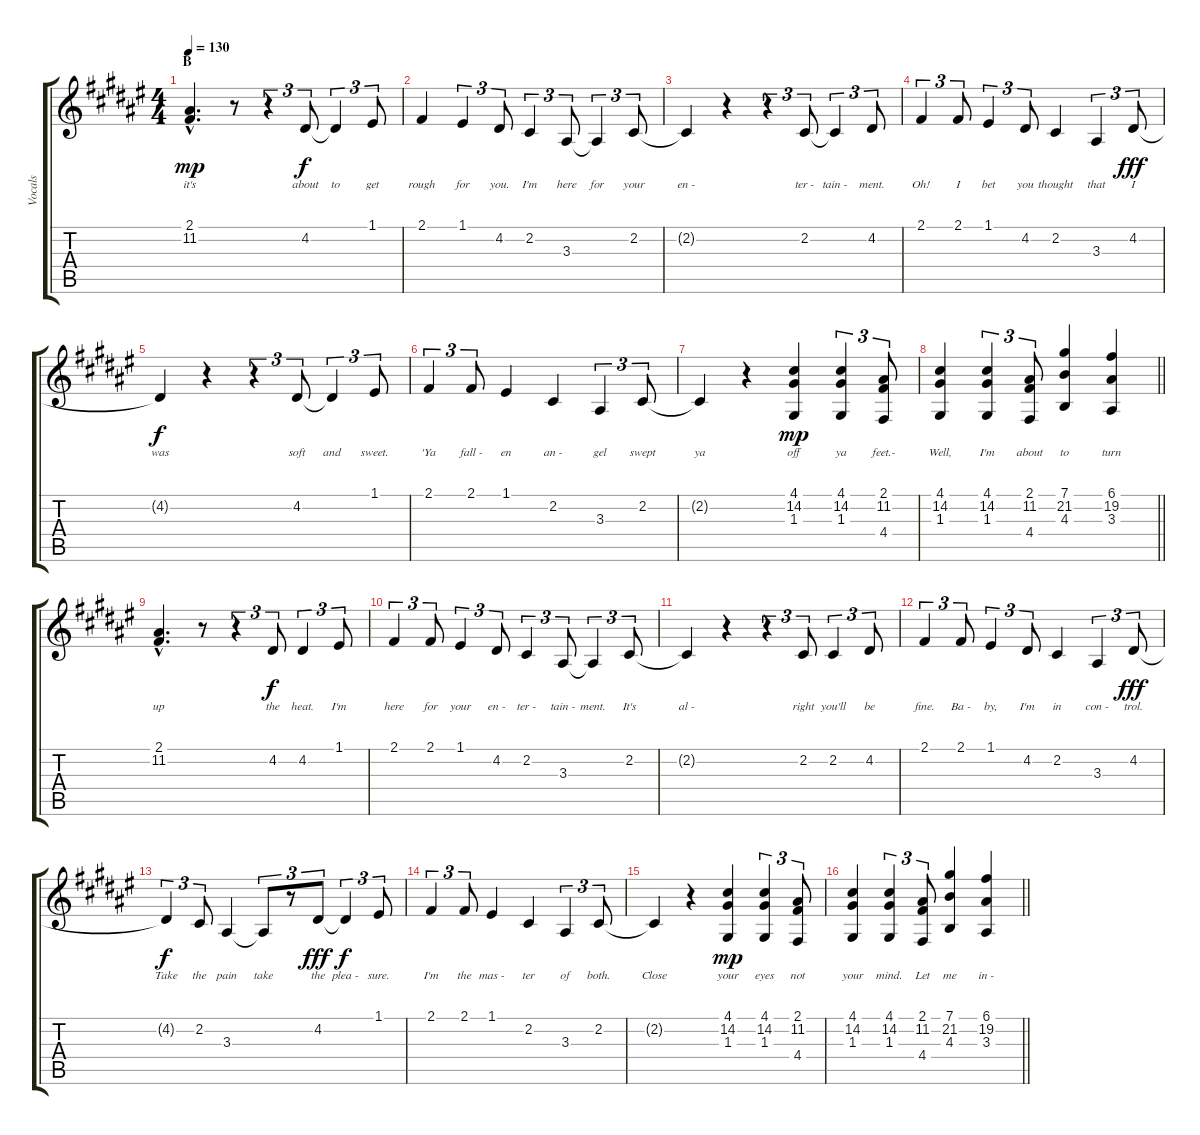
\track ("Vocals" "Vocals") {instrument oboe}
\staff {score tabs}
\tuning (E4 B3 G3 D3 A2 E2) {hide}
\ts (4 4)
\section ("" "B")
\tempo 130
\clef g2
\ks d#minor
(2.1{hac} 11.2{hac}).4{d lyrics (0 "it's") lyrics (1 "") lyrics (2 "") lyrics (3 "") lyrics (4 "") dy mp} r.8 r.4{tu (3 2)} 4.2.8{tu (3 2) lyrics (0 "about") lyrics (1 "") lyrics (2 "") lyrics (3 "") lyrics (4 "") dy f} 4.2{t}.4{tu (3 2) lyrics (0 "to") lyrics (1 "") lyrics (2 "") lyrics (3 "") lyrics (4 "")} 1.1.8{tu (3 2) lyrics (0 "get") lyrics (1 "") lyrics (2 "") lyrics (3 "") lyrics (4 "")} |
2.1.4{lyrics (0 "rough") lyrics (1 "") lyrics (2 "") lyrics (3 "") lyrics (4 "")} 1.1.4{tu (3 2) lyrics (0 "for") lyrics (1 "") lyrics (2 "") lyrics (3 "") lyrics (4 "")} 4.2.8{tu (3 2) lyrics (0 "you.") lyrics (1 "") lyrics (2 "") lyrics (3 "") lyrics (4 "")} 2.2.4{tu (3 2) lyrics (0 "I'm") lyrics (1 "") lyrics (2 "") lyrics (3 "") lyrics (4 "")} 3.3.8{tu (3 2) lyrics (0 "here") lyrics (1 "") lyrics (2 "") lyrics (3 "") lyrics (4 "")} 3.3{t}.4{tu (3 2) lyrics (0 "for") lyrics (1 "") lyrics (2 "") lyrics (3 "") lyrics (4 "")} 2.2.8{tu (3 2) lyrics (0 "your") lyrics (1 "") lyrics (2 "") lyrics (3 "") lyrics (4 "")} |
2.2{t}.4{lyrics (0 "en -") lyrics (1 "") lyrics (2 "") lyrics (3 "") lyrics (4 "")} r.4 r.4{tu (3 2)} 2.2.8{tu (3 2) lyrics (0 "ter -") lyrics (1 "") lyrics (2 "") lyrics (3 "") lyrics (4 "")} 2.2{t}.4{tu (3 2) lyrics (0 "tain -") lyrics (1 "") lyrics (2 "") lyrics (3 "") lyrics (4 "")} 4.2.8{tu (3 2) lyrics (0 "ment.") lyrics (1 "") lyrics (2 "") lyrics (3 "") lyrics (4 "")} |
2.1.4{tu (3 2) lyrics (0 "Oh!") lyrics (1 "") lyrics (2 "") lyrics (3 "") lyrics (4 "")} 2.1.8{tu (3 2) lyrics (0 "I") lyrics (1 "") lyrics (2 "") lyrics (3 "") lyrics (4 "")} 1.1.4{tu (3 2) lyrics (0 "bet") lyrics (1 "") lyrics (2 "") lyrics (3 "") lyrics (4 "")} 4.2.8{tu (3 2) lyrics (0 "you") lyrics (1 "") lyrics (2 "") lyrics (3 "") lyrics (4 "")} 2.2.4{lyrics (0 "thought") lyrics (1 "") lyrics (2 "") lyrics (3 "") lyrics (4 "")} 3.3.4{tu (3 2) lyrics (0 "that") lyrics (1 "") lyrics (2 "") lyrics (3 "") lyrics (4 "")} 4.2.8{tu (3 2) lyrics (0 "I") lyrics (1 "") lyrics (2 "") lyrics (3 "") lyrics (4 "") dy fff} |
4.2{t}.4{lyrics (0 "was") lyrics (1 "") lyrics (2 "") lyrics (3 "") lyrics (4 "") dy f} r.4 r.4{tu (3 2)} 4.2.8{tu (3 2) lyrics (0 "soft") lyrics (1 "") lyrics (2 "") lyrics (3 "") lyrics (4 "")} 4.2{t}.4{tu (3 2) lyrics (0 "and") lyrics (1 "") lyrics (2 "") lyrics (3 "") lyrics (4 "")} 1.1.8{tu (3 2) lyrics (0 "sweet.") lyrics (1 "") lyrics (2 "") lyrics (3 "") lyrics (4 "")} |
2.1.4{tu (3 2) lyrics (0 "'Ya") lyrics (1 "") lyrics (2 "") lyrics (3 "") lyrics (4 "")} 2.1.8{tu (3 2) lyrics (0 "fall -") lyrics (1 "") lyrics (2 "") lyrics (3 "") lyrics (4 "")} 1.1.4{lyrics (0 "en") lyrics (1 "") lyrics (2 "") lyrics (3 "") lyrics (4 "")} 2.2.4{lyrics (0 "an -") lyrics (1 "") lyrics (2 "") lyrics (3 "") lyrics (4 "")} 3.3.4{tu (3 2) lyrics (0 "gel") lyrics (1 "") lyrics (2 "") lyrics (3 "") lyrics (4 "")} 2.2.8{tu (3 2) lyrics (0 "swept") lyrics (1 "") lyrics (2 "") lyrics (3 "") lyrics (4 "")} |
2.2{t}.4{lyrics (0 "ya") lyrics (1 "") lyrics (2 "") lyrics (3 "") lyrics (4 "")} r.4 (4.1 14.2 1.3).4{lyrics (0 "off") lyrics (1 "") lyrics (2 "") lyrics (3 "") lyrics (4 "") dy mp} (4.1 14.2 1.3).4{tu (3 2) lyrics (0 "ya") lyrics (1 "") lyrics (2 "") lyrics (3 "") lyrics (4 "")} (2.1 11.2 4.4).8{tu (3 2) lyrics (0 "feet.-") lyrics (1 "") lyrics (2 "") lyrics (3 "") lyrics (4 "")} |
\barLineRight lightlight
(4.1 14.2 1.3).4{lyrics (0 "Well,") lyrics (1 "") lyrics (2 "") lyrics (3 "") lyrics (4 "")} (4.1 14.2 1.3).4{tu (3 2) lyrics (0 "I'm") lyrics (1 "") lyrics (2 "") lyrics (3 "") lyrics (4 "")} (2.1 11.2 4.4).8{tu (3 2) lyrics (0 "about") lyrics (1 "") lyrics (2 "") lyrics (3 "") lyrics (4 "")} (7.1 21.2 4.3).4{lyrics (0 "to") lyrics (1 "") lyrics (2 "") lyrics (3 "") lyrics (4 "")} (6.1 19.2 3.3).4{lyrics (0 "turn") lyrics (1 "") lyrics (2 "") lyrics (3 "") lyrics (4 "")} |
(2.1{hac} 11.2{hac}).4{d lyrics (0 "up") lyrics (1 "") lyrics (2 "") lyrics (3 "") lyrics (4 "")} r.8 r.4{tu (3 2)} 4.2.8{tu (3 2) lyrics (0 "the") lyrics (1 "") lyrics (2 "") lyrics (3 "") lyrics (4 "") dy f} 4.2.4{tu (3 2) lyrics (0 "heat.") lyrics (1 "") lyrics (2 "") lyrics (3 "") lyrics (4 "")} 1.1.8{tu (3 2) lyrics (0 "I'm") lyrics (1 "") lyrics (2 "") lyrics (3 "") lyrics (4 "")} |
2.1.4{tu (3 2) lyrics (0 "here") lyrics (1 "") lyrics (2 "") lyrics (3 "") lyrics (4 "")} 2.1.8{tu (3 2) lyrics (0 "for") lyrics (1 "") lyrics (2 "") lyrics (3 "") lyrics (4 "")} 1.1.4{tu (3 2) lyrics (0 "your") lyrics (1 "") lyrics (2 "") lyrics (3 "") lyrics (4 "")} 4.2.8{tu (3 2) lyrics (0 "en -") lyrics (1 "") lyrics (2 "") lyrics (3 "") lyrics (4 "")} 2.2.4{tu (3 2) lyrics (0 "ter -") lyrics (1 "") lyrics (2 "") lyrics (3 "") lyrics (4 "")} 3.3.8{tu (3 2) lyrics (0 "tain -") lyrics (1 "") lyrics (2 "") lyrics (3 "") lyrics (4 "")} 3.3{t}.4{tu (3 2) lyrics (0 "ment.") lyrics (1 "") lyrics (2 "") lyrics (3 "") lyrics (4 "")} 2.2.8{tu (3 2) lyrics (0 "It's") lyrics (1 "") lyrics (2 "") lyrics (3 "") lyrics (4 "")} |
2.2{t}.4{lyrics (0 "al -") lyrics (1 "") lyrics (2 "") lyrics (3 "") lyrics (4 "")} r.4 r.4{tu (3 2)} 2.2.8{tu (3 2) lyrics (0 "right") lyrics (1 "") lyrics (2 "") lyrics (3 "") lyrics (4 "")} 2.2.4{tu (3 2) lyrics (0 "you'll") lyrics (1 "") lyrics (2 "") lyrics (3 "") lyrics (4 "")} 4.2.8{tu (3 2) lyrics (0 "be") lyrics (1 "") lyrics (2 "") lyrics (3 "") lyrics (4 "")} |
2.1.4{tu (3 2) lyrics (0 "fine.") lyrics (1 "") lyrics (2 "") lyrics (3 "") lyrics (4 "")} 2.1.8{tu (3 2) lyrics (0 "Ba -") lyrics (1 "") lyrics (2 "") lyrics (3 "") lyrics (4 "")} 1.1.4{tu (3 2) lyrics (0 "by,") lyrics (1 "") lyrics (2 "") lyrics (3 "") lyrics (4 "")} 4.2.8{tu (3 2) lyrics (0 "I'm") lyrics (1 "") lyrics (2 "") lyrics (3 "") lyrics (4 "")} 2.2.4{lyrics (0 "in") lyrics (1 "") lyrics (2 "") lyrics (3 "") lyrics (4 "")} 3.3.4{tu (3 2) lyrics (0 "con -") lyrics (1 "") lyrics (2 "") lyrics (3 "") lyrics (4 "")} 4.2.8{tu (3 2) lyrics (0 "trol.") lyrics (1 "") lyrics (2 "") lyrics (3 "") lyrics (4 "") dy fff} |
4.2{t}.4{tu (3 2) lyrics (0 "Take") lyrics (1 "") lyrics (2 "") lyrics (3 "") lyrics (4 "") dy f} 2.2.8{tu (3 2) lyrics (0 "the") lyrics (1 "") lyrics (2 "") lyrics (3 "") lyrics (4 "")} 3.3.4{lyrics (0 "pain") lyrics (1 "") lyrics (2 "") lyrics (3 "") lyrics (4 "")} 3.3{t}.8{tu (3 2) lyrics (0 "take") lyrics (1 "") lyrics (2 "") lyrics (3 "") lyrics (4 "")} r.8{tu (3 2)} 4.2.8{tu (3 2) lyrics (0 "the") lyrics (1 "") lyrics (2 "") lyrics (3 "") lyrics (4 "") dy fff} 4.2{t}.4{tu (3 2) lyrics (0 "plea -") lyrics (1 "") lyrics (2 "") lyrics (3 "") lyrics (4 "") dy f} 1.1.8{tu (3 2) lyrics (0 "sure.") lyrics (1 "") lyrics (2 "") lyrics (3 "") lyrics (4 "")} |
2.1.4{tu (3 2) lyrics (0 "I'm") lyrics (1 "") lyrics (2 "") lyrics (3 "") lyrics (4 "")} 2.1.8{tu (3 2) lyrics (0 "the") lyrics (1 "") lyrics (2 "") lyrics (3 "") lyrics (4 "")} 1.1.4{lyrics (0 "mas -") lyrics (1 "") lyrics (2 "") lyrics (3 "") lyrics (4 "")} 2.2.4{lyrics (0 "ter") lyrics (1 "") lyrics (2 "") lyrics (3 "") lyrics (4 "")} 3.3.4{tu (3 2) lyrics (0 "of") lyrics (1 "") lyrics (2 "") lyrics (3 "") lyrics (4 "")} 2.2.8{tu (3 2) lyrics (0 "both.") lyrics (1 "") lyrics (2 "") lyrics (3 "") lyrics (4 "")} |
2.2{t}.4{lyrics (0 "Close") lyrics (1 "") lyrics (2 "") lyrics (3 "") lyrics (4 "")} r.4 (4.1 14.2 1.3).4{lyrics (0 "your") lyrics (1 "") lyrics (2 "") lyrics (3 "") lyrics (4 "") dy mp} (4.1 14.2 1.3).4{tu (3 2) lyrics (0 "eyes") lyrics (1 "") lyrics (2 "") lyrics (3 "") lyrics (4 "")} (2.1 11.2 4.4).8{tu (3 2) lyrics (0 "not") lyrics (1 "") lyrics (2 "") lyrics (3 "") lyrics (4 "")} |
\barLineRight lightlight
(4.1 14.2 1.3).4{lyrics (0 "your") lyrics (1 "") lyrics (2 "") lyrics (3 "") lyrics (4 "")} (4.1 14.2 1.3).4{tu (3 2) lyrics (0 "mind.") lyrics (1 "") lyrics (2 "") lyrics (3 "") lyrics (4 "")} (2.1 11.2 4.4).8{tu (3 2) lyrics (0 "Let") lyrics (1 "") lyrics (2 "") lyrics (3 "") lyrics (4 "")} (7.1 21.2 4.3).4{lyrics (0 "me") lyrics (1 "") lyrics (2 "") lyrics (3 "") lyrics (4 "")} (6.1 19.2 3.3).4{lyrics (0 "in -") lyrics (1 "") lyrics (2 "") lyrics (3 "") lyrics (4 "")}
